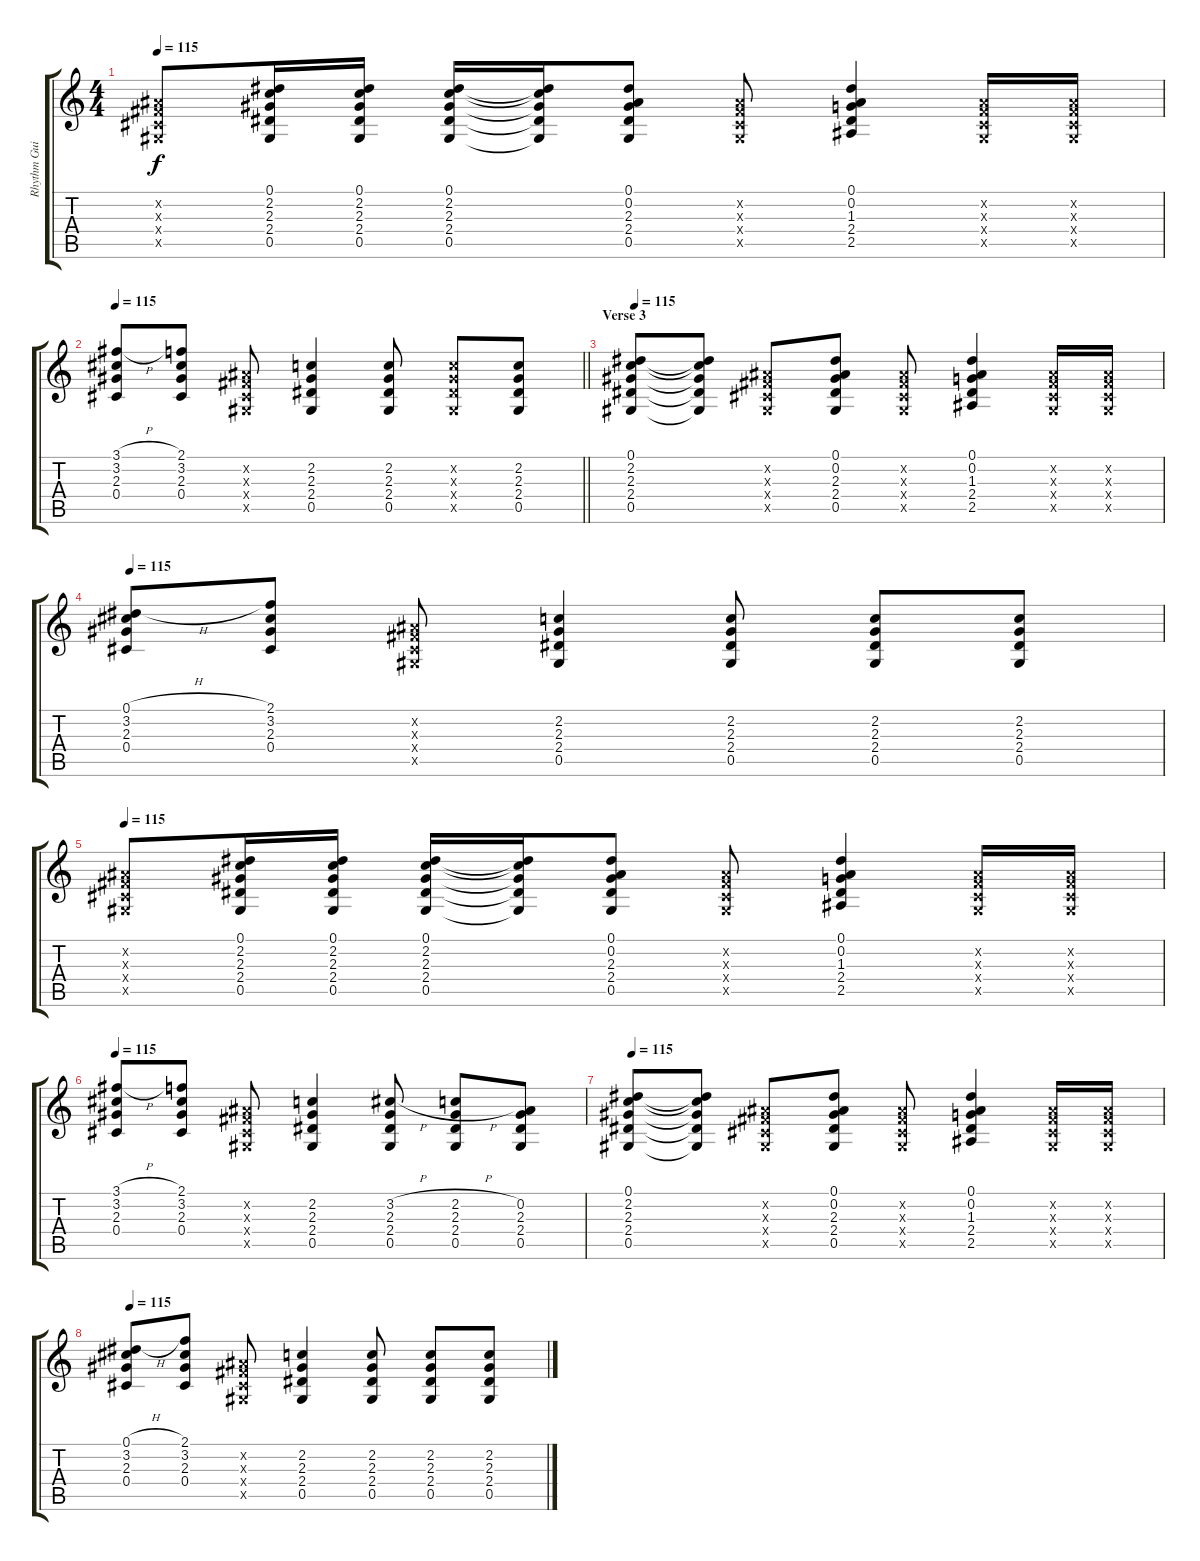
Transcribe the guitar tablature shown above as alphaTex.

\track ("Rhythm Guitar " "Rhythm Gui") {instrument acousticguitarsteel}
\staff {score tabs}
\tuning (Eb4 Bb3 Gb3 Db3 Ab2 Eb2) {hide}
\ts (4 4)
\tempo 115
\clef g2
\ks c
(0.2{x} 0.3{x} 0.4{x} 0.5{x}).8{dy f} (0.1 2.2 2.3 2.4 0.5).16 (0.1 2.2 2.3 2.4 0.5).16 (0.1 2.2 2.3 2.4 0.5).16 (0.1{t} 2.2{t} 2.3{t} 2.4{t} 0.5{t}).16 (0.1 0.2 2.3 2.4 0.5).8 (0.2{x} 0.3{x} 0.4{x} 0.5{x}).8 (0.1 0.2 1.3 2.4 2.5).4 (0.2{x} 0.3{x} 0.4{x} 0.5{x}).16 (0.2{x} 0.3{x} 0.4{x} 0.5{x}).16 |
\tempo 115
\barLineRight lightlight
(3.1{h} 3.2 2.3 0.4).8 (2.1 3.2 2.3 0.4).8 (0.2{x} 0.3{x} 0.4{x} 0.5{x}).8 (2.2 2.3 2.4 0.5).4 (2.2 2.3 2.4 0.5).8 (2.2{x} 2.3{x} 2.4{x} 0.5{x}).8 (2.2 2.3 2.4 0.5).8 |
\section ("" "Verse 3")
\tempo 115
(0.1 2.2 2.3 2.4 0.5).8 (0.1{t} 2.2{t} 2.3{t} 2.4{t} 0.5{t}).8 (0.2{x} 0.3{x} 0.4{x} 0.5{x}).8 (0.1 0.2 2.3 2.4 0.5).8 (0.2{x} 0.3{x} 0.4{x} 0.5{x}).8 (0.1 0.2 1.3 2.4 2.5).4 (0.2{x} 0.3{x} 0.4{x} 0.5{x}).16 (0.2{x} 0.3{x} 0.4{x} 0.5{x}).16 |
\tempo 115
(0.1{h} 3.2 2.3 0.4).8 (2.1 3.2 2.3 0.4).8 (0.2{x} 0.3{x} 0.4{x} 0.5{x}).8 (2.2 2.3 2.4 0.5).4 (2.2 2.3 2.4 0.5).8 (2.2 2.3 2.4 0.5).8 (2.2 2.3 2.4 0.5).8 |
\tempo 115
(0.2{x} 0.3{x} 0.4{x} 0.5{x}).8 (0.1 2.2 2.3 2.4 0.5).16 (0.1 2.2 2.3 2.4 0.5).16 (0.1 2.2 2.3 2.4 0.5).16 (0.1{t} 2.2{t} 2.3{t} 2.4{t} 0.5{t}).16 (0.1 0.2 2.3 2.4 0.5).8 (0.2{x} 0.3{x} 0.4{x} 0.5{x}).8 (0.1 0.2 1.3 2.4 2.5).4 (0.2{x} 0.3{x} 0.4{x} 0.5{x}).16 (0.2{x} 0.3{x} 0.4{x} 0.5{x}).16 |
\tempo 115
(3.1{h} 3.2 2.3 0.4).8 (2.1 3.2 2.3 0.4).8 (0.2{x} 0.3{x} 0.4{x} 0.5{x}).8 (2.2 2.3 2.4 0.5).4 (3.2{h} 2.3 2.4 0.5).8 (2.2{h} 2.3 2.4 0.5).8 (0.2 2.3 2.4 0.5).8 |
\tempo 115
(0.1 2.2 2.3 2.4 0.5).8 (0.1{t} 2.2{t} 2.3{t} 2.4{t} 0.5{t}).8 (0.2{x} 0.3{x} 0.4{x} 0.5{x}).8 (0.1 0.2 2.3 2.4 0.5).8 (0.2{x} 0.3{x} 0.4{x} 0.5{x}).8 (0.1 0.2 1.3 2.4 2.5).4 (0.2{x} 0.3{x} 0.4{x} 0.5{x}).16 (0.2{x} 0.3{x} 0.4{x} 0.5{x}).16 |
\tempo 115
(0.1{h} 3.2 2.3 0.4).8 (2.1 3.2 2.3 0.4).8 (0.2{x} 0.3{x} 0.4{x} 0.5{x}).8 (2.2 2.3 2.4 0.5).4 (2.2 2.3 2.4 0.5).8 (2.2 2.3 2.4 0.5).8 (2.2 2.3 2.4 0.5).8
